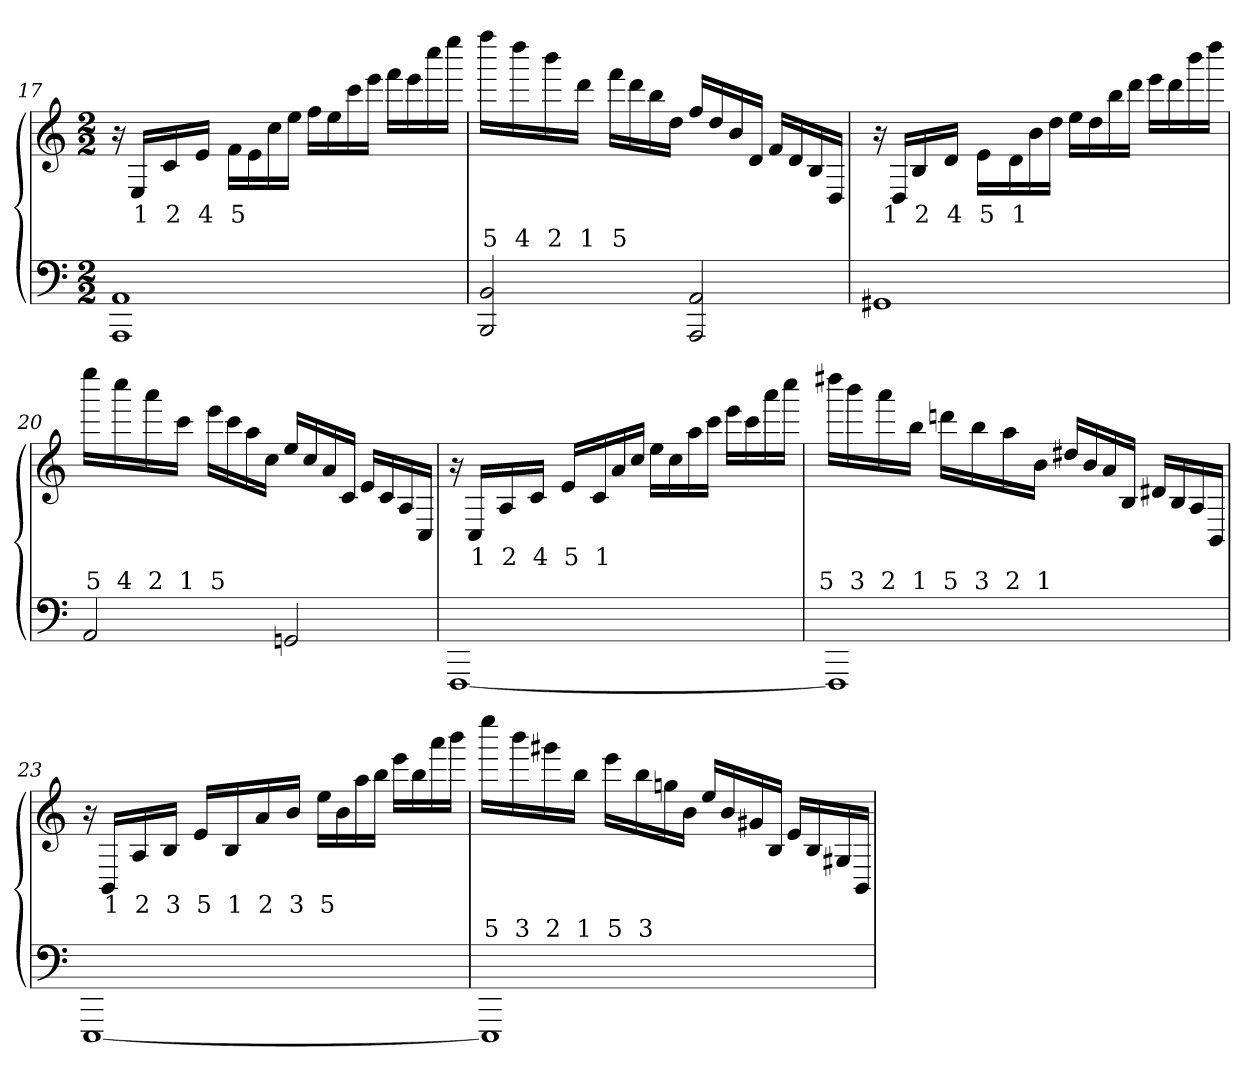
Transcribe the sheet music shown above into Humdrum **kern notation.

**kern	**kern	**text	**text
*part2	*part1	*part1	*part1
*staff2	*staff1	*staff1	*staff1
*clefF4	*clefG2	*	*
*k[]	*k[]	*	*
*M2/2	*M2/2	*	*
=17	=17	=17	=17
1AA 1AAA	16r	.	.
.	16ELL	1	.
.	16c	2	.
.	16eJJ	4	.
.	16f\LL	5	.
.	16e	.	.
.	16cc	.	.
.	16eeJJ	.	.
.	16ffLL	.	.
.	16ee	.	.
.	16ccc	.	.
.	16eeeJJ	.	.
.	16fffLL	.	.
.	16eee	.	.
.	16cccc	.	.
.	16eeeeJJ	.	.
=18	=18	=18	=18
2BB 2BBB	16ffffLL	.	5
.	16dddd	.	4
.	16bbb	.	2
.	16dddJJ	.	1
.	16fffLL	.	5
.	16ddd	.	.
.	16bb	.	.
.	16ddJJ	.	.
2AA 2AAA	16ff/LL	.	.
.	16dd	.	.
.	16b	.	.
.	16dJJ	.	.
.	16fLL	.	.
.	16d	.	.
.	16B	.	.
.	16DJJ	.	.
=19	=19	=19	=19
1GG#X	16r	.	.
.	16DLL	1	.
.	16B	2	.
.	16dJJ	4	.
.	16e\LL	5	.
.	16d	1	.
.	16b	.	.
.	16ddJJ	.	.
.	16eeLL	.	.
.	16dd	.	.
.	16bb	.	.
.	16dddJJ	.	.
.	16eeeLL	.	.
.	16ddd	.	.
.	16bbb	.	.
.	16ddddJJ	.	.
=20	=20	=20	=20
2AA	16eeeeLL	.	5
.	16cccc	.	4
.	16aaa	.	2
.	16cccJJ	.	1
.	16eeeLL	.	5
.	16ccc	.	.
.	16aa	.	.
.	16ccJJ	.	.
2GGn	16eeLL	.	.
.	16cc	.	.
.	16a	.	.
.	16cJJ	.	.
.	16eLL	.	.
.	16c	.	.
.	16A	.	.
.	16CJJ	.	.
=21	=21	=21	=21
[1FFF	16r	.	.
.	16CLL	1	.
.	16A	2	.
.	16cJJ	4	.
.	16eLL	5	.
.	16c	1	.
.	16a	.	.
.	16ccJJ	.	.
.	16eeLL	.	.
.	16cc	.	.
.	16aa	.	.
.	16cccJJ	.	.
.	16eeeLL	.	.
.	16ccc	.	.
.	16aaa	.	.
.	16ccccJJ	.	.
=22	=22	=22	=22
1FFF]	16dddd#XLL	.	5
.	16bbb	.	3
.	16aaa	.	2
.	16bbJJ	.	1
.	16dddnLL	.	5
.	16bb	.	3
.	16aa	.	2
.	16bJJ	.	1
.	16dd#XLL	.	.
.	16b	.	.
.	16a	.	.
.	16BJJ	.	.
.	16d#LL	.	.
.	16B	.	.
.	16A	.	.
.	16BBJJ	.	.
=23	=23	=23	=23
[1EEE	16r	.	.
.	16BBLL	1	.
.	16A	2	.
.	16BJJ	3	.
.	16eLL	5	.
.	16B	1	.
.	16a	2	.
.	16bJJ	3	.
.	16eeLL	5	.
.	16b	.	.
.	16aa	.	.
.	16bbJJ	.	.
.	16eeeLL	.	.
.	16bb	.	.
.	16aaa	.	.
.	16bbbJJ	.	.
=24	=24	=24	=24
1EEE]	16eeeeLL	.	5
.	16bbb	.	3
.	16ggg#X	.	2
.	16bbJJ	.	1
.	16eeeLL	.	5
.	16bb	.	3
.	16ggn	.	.
.	16bJJ	.	.
.	16eeLL	.	.
.	16b	.	.
.	16g#X	.	.
.	16BJJ	.	.
.	16eLL	.	.
.	16B	.	.
.	16G#	.	.
.	16BBJJ	.	.
=	=	=	=
*-	*-	*-	*-
